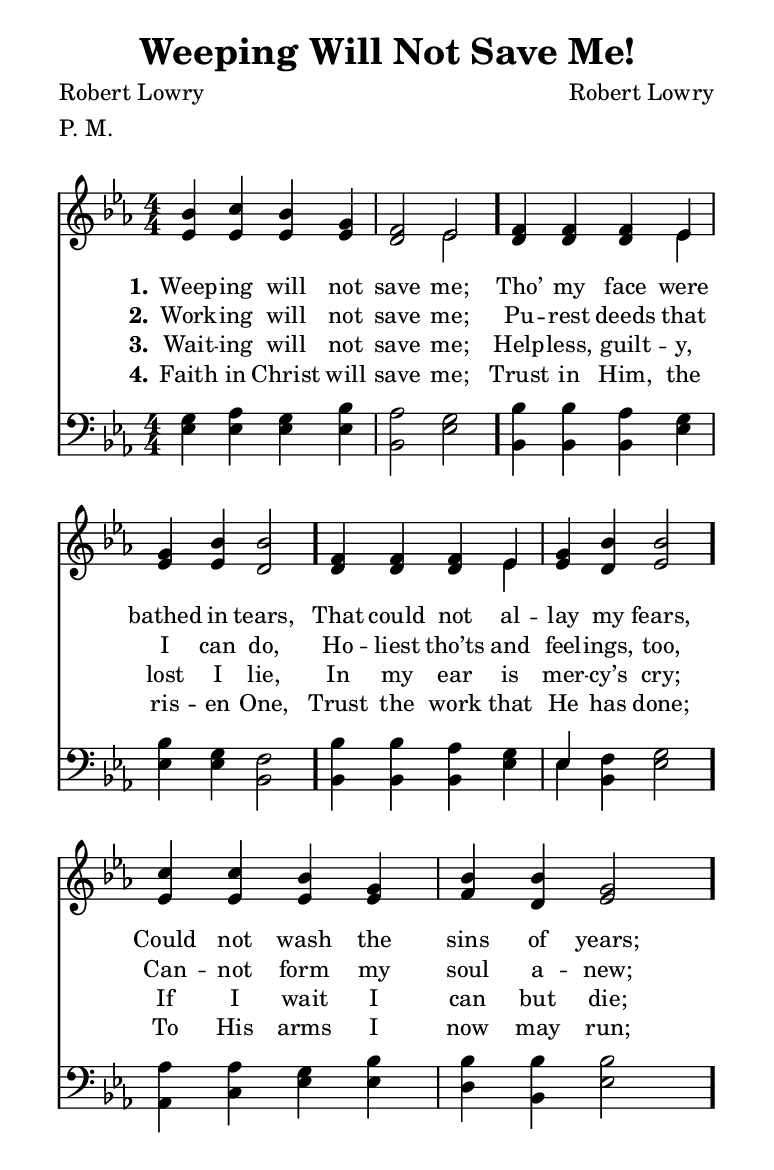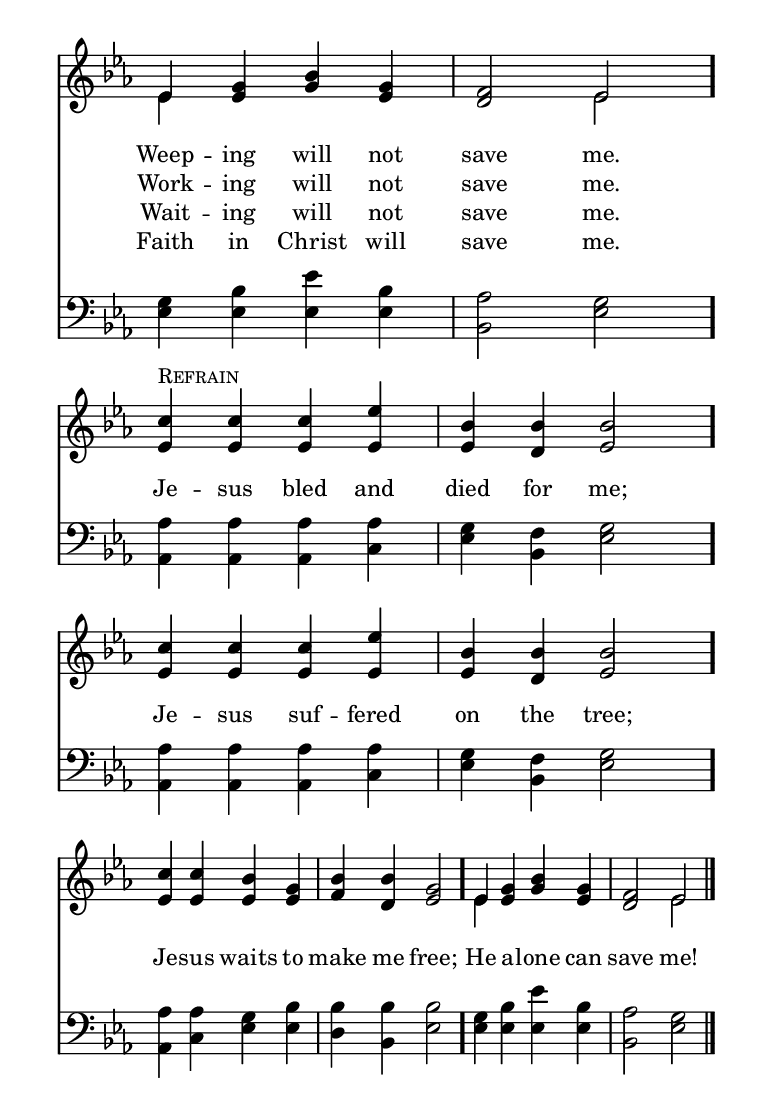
\include "common/global.ily"
\paper {
  \include "common/paper.ily"
  %ragged-bottom = ##t
  %ragged-last-bottom = ##t
  %systems-per-page = ##f
  %page-count = ##f
}

\header{
  %gospel
  hymnnumber = "53"
  title = "Weeping Will Not Save Me!"
  tunename = ""
  meter = "P. M."
  poet = "Robert Lowry"
  composer = "Robert Lowry"
  %copyright = ""
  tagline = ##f
}

% for fermata in MIDI
ta = { \tempo 4=110 }
tb = { \tempo 4=55  }

patternAA = { c4 c4 c4 c4 | c2 c2 }
patternAB = { c4 c4 c4 c4 | c4 c4 c2 }

global = {
  \include "common/overrides.ily"
  \override Staff.TimeSignature.style = #'numbered
  \time 4/4
  \override Score.MetronomeMark.transparent = ##t % hide all fermata changes too
  \ta
  \key ees \major
  %\partial 4
  \autoBeamOff
}

notesSoprano = {
\global
\relative c'' {

  \changePitch \patternAA { bes c bes g | f ees }
  \changePitch \patternAB { f f f ees | g bes bes }
  \changePitch \patternAB { f f f ees | g bes bes }
  \changePitch \patternAB { c c bes g | bes bes g }
  \changePitch \patternAA { ees g bes g | f ees }

  << s^\markup { \small \caps "Refrain" }
  \changePitch \patternAB { c' c c ees | bes bes bes } >>
  \changePitch \patternAB { c c c ees | bes bes bes }
  \changePitch \patternAB { c c bes g | bes bes g }
  \changePitch \patternAA { ees g bes g | f ees }

  \bar "|."

}
}

notesAlto = {
\global
\relative e' {

  \changePitch \patternAA { ees ees ees ees | d ees }
  \changePitch \patternAB { d d d ees | ees ees d }
  \changePitch \patternAB { d d d ees | ees d ees }
  \changePitch \patternAB { ees ees ees ees | f d ees }
  \changePitch \patternAA { ees ees g ees | d ees }

  \changePitch \patternAB { ees ees ees ees | ees d ees }
  \changePitch \patternAB { ees ees ees ees | ees d ees }
  \changePitch \patternAB { ees ees ees ees | f d ees }
  \changePitch \patternAA { ees ees g ees | d ees }

}
}

notesTenor = {
\global
\relative a {

  \changePitch \patternAA { g aes g bes | aes g }
  \changePitch \patternAB { bes bes aes g | bes g f }
  \changePitch \patternAB { bes bes aes g | ees f g }
  \changePitch \patternAB { aes aes g bes | bes bes bes }
  \changePitch \patternAA { g bes ees bes | aes g }

  \changePitch \patternAB { aes aes aes aes | g f g }
  \changePitch \patternAB { aes aes aes aes | g f g }
  \changePitch \patternAB { aes aes g bes | bes bes bes }
  \changePitch \patternAA { g bes ees bes | aes g }

}
}

notesBass = {
\global
\relative f {

  \changePitch \patternAA { ees ees ees ees | bes ees }
  \changePitch \patternAB { bes bes bes ees | ees ees bes }
  \changePitch \patternAB { bes bes bes ees | ees bes ees }
  \changePitch \patternAB { aes, c ees ees | d bes ees }
  \changePitch \patternAA { ees ees ees ees | bes ees }

  \changePitch \patternAB { aes, aes aes c | ees bes ees }
  \changePitch \patternAB { aes, aes aes c | ees bes ees }
  \changePitch \patternAB { aes, c ees ees | d bes ees }
  \changePitch \patternAA { ees ees ees ees | bes ees }

}
}

Refrain = \lyricmode {

Je -- sus bled and died for me; \bar "."
Je -- sus suf -- fered on the tree; \bar "." \break
Je -- sus waits to make me free; \bar "."
He a -- lone can save me! \bar "." \break

}

wordsA = \lyricmode {
\set stanza = "1."

Weep -- ing will not save me; \bar "."
Tho’ my face were bathed in tears, \bar "."
That could not al -- lay my fears, \bar "."
Could not wash the sins of years; \bar "."
Weep -- ing will not save me. \bar "." \break

}

wordsB = \lyricmode {
\set stanza = "2."

Work -- ing will not save me;
Pu -- rest deeds that I can do,
Ho -- liest tho’ts and feel -- ings, too,
Can -- not form my soul a -- new;
Work -- ing will not save me.

\Refrain

}

wordsC = \lyricmode {
\set stanza = "3."

Wait -- ing will not save me;
Help -- less, guilt -- y, lost I lie,
In my ear is mer -- cy’s cry;
If I wait I can but die;
Wait -- ing will not save me.

}

wordsD = \lyricmode {
\set stanza = "4."

Faith in Christ will save me;
Trust in Him, the ris -- en One,
Trust the work that He has done;
To His arms I now may run;
Faith in Christ will save me.

}

\score {
  \context ChoirStaff <<
    \context Staff = upper <<
      \set Staff.autoBeaming = ##f
      \set ChoirStaff.systemStartDelimiter = #'SystemStartBar
      \set ChoirStaff.printPartCombineTexts = ##f
      \partcombine #'(2 . 9) \notesSoprano \notesAlto
      \context NullVoice = sopranos { \voiceOne << \notesSoprano >> }
      \context NullVoice = altos { \voiceTwo << \notesAlto >> }
      \context Lyrics = one   \lyricsto sopranos \wordsA
      \context Lyrics = two   \lyricsto sopranos \wordsB
      \context Lyrics = three \lyricsto sopranos \wordsC
      \context Lyrics = four  \lyricsto sopranos \wordsD
      %\context Lyrics = five  \lyricsto sopranos \wordsE
    >>
    \context Staff = men <<
      \set Staff.autoBeaming = ##f
      \clef bass
      \set ChoirStaff.printPartCombineTexts = ##f
      \partcombine #'(2 . 9) \notesTenor \notesBass
      \context NullVoice = tenors { \voiceOne << \notesTenor >> }
      \context NullVoice = basses { \voiceTwo << \notesBass >> }
    >>
  >>
  \layout {
    \include "common/layout.ily"
  }
  \midi{
    \include "common/midi.ily"
  }
}

\version "2.19.49"  % necessary for upgrading to future LilyPond versions.

% vi:set et ts=2 sw=2 ai nocindent syntax=lilypond:
